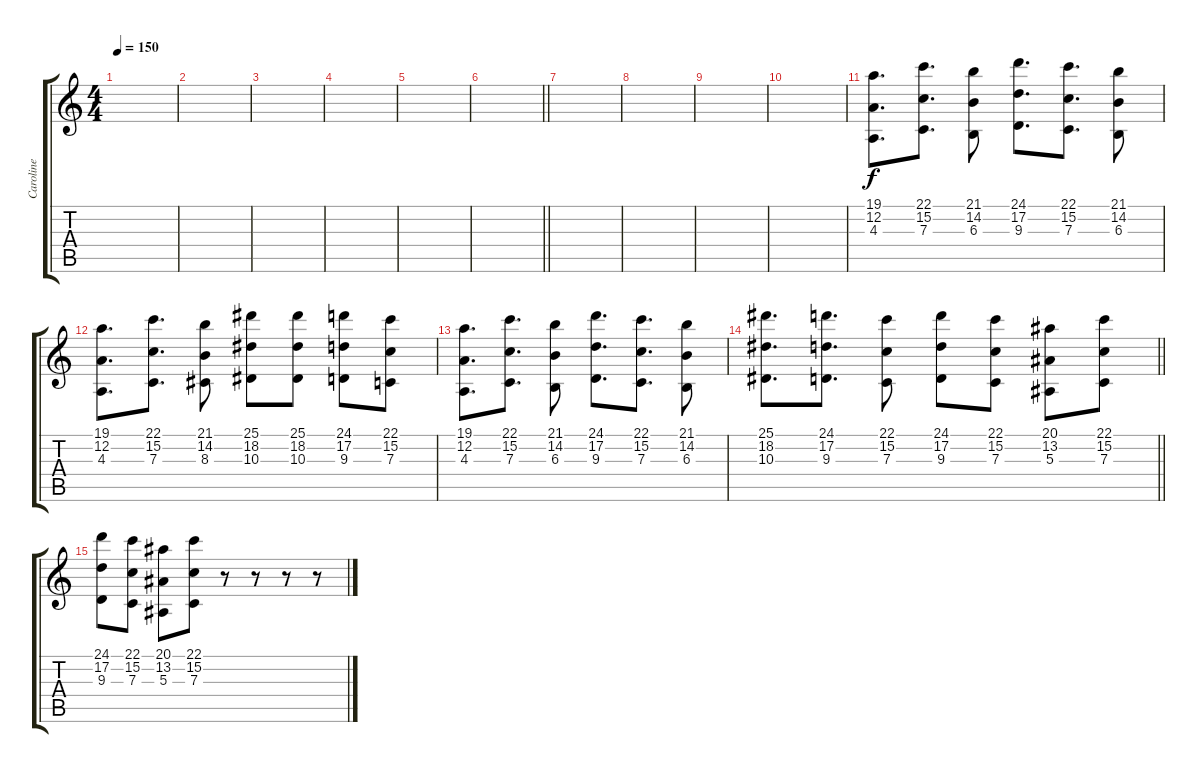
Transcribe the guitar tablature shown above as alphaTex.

\track ("Caroline" "Caroline") {instrument pizzicatostrings}
\staff {score tabs}
\tuning (D4 A3 F3 C3 G2 D2) {hide}
\ts (4 4)
\tempo 150
\clef g2
\ks c
|
|
|
|
|
\barLineRight lightlight
|
|
|
|
|
(19.1 12.2 4.3).8{d} (22.1 15.2 7.3).8{d} (21.1 14.2 6.3).8 (24.1 17.2 9.3).8{d} (22.1 15.2 7.3).8{d} (21.1 14.2 6.3).8 |
(19.1 12.2 4.3).8{d} (22.1 15.2 7.3).8{d} (21.1 14.2 8.3).8 (25.1 18.2 10.3).8 (25.1 18.2 10.3).8 (24.1 17.2 9.3).8 (22.1 15.2 7.3).8 |
(19.1 12.2 4.3).8{d} (22.1 15.2 7.3).8{d} (21.1 14.2 6.3).8 (24.1 17.2 9.3).8{d} (22.1 15.2 7.3).8{d} (21.1 14.2 6.3).8 |
\barLineRight lightlight
(25.1 18.2 10.3).8{d} (24.1 17.2 9.3).8{d} (22.1 15.2 7.3).8 (24.1 17.2 9.3).8 (22.1 15.2 7.3).8 (20.1 13.2 5.3).8 (22.1 15.2 7.3).8 |
(24.1 17.2 9.3).8 (22.1 15.2 7.3).8 (20.1 13.2 5.3).8 (22.1 15.2 7.3).8 r.8 r.8 r.8 r.8
